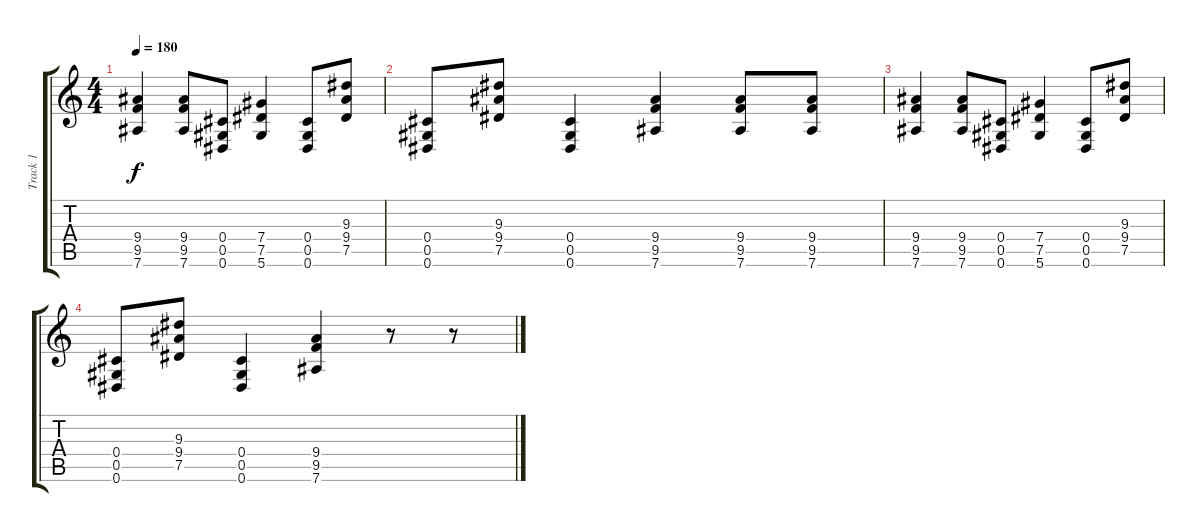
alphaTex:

\track ("Track 1" "Track 1") {instrument overdrivenguitar}
\staff {score tabs}
\tuning (Eb4 Bb3 Gb3 Db3 Ab2 Eb2) {hide}
\ts (4 4)
\tempo 180
\clef g2
\ks c
(9.4 9.5 7.6).4{dy f} (9.4 9.5 7.6).8 (0.4 0.5 0.6).8 (7.4 7.5 5.6).4 (0.4 0.5 0.6).8 (9.3 9.4 7.5).8 |
(0.4 0.5 0.6).8 (9.3 9.4 7.5).8 (0.4 0.5 0.6).4 (9.4 9.5 7.6).4 (9.4 9.5 7.6).8 (9.4 9.5 7.6).8 |
(9.4 9.5 7.6).4 (9.4 9.5 7.6).8 (0.4 0.5 0.6).8 (7.4 7.5 5.6).4 (0.4 0.5 0.6).8 (9.3 9.4 7.5).8 |
(0.4 0.5 0.6).8 (9.3 9.4 7.5).8 (0.4 0.5 0.6).4 (9.4 9.5 7.6).4 r.8 r.8
